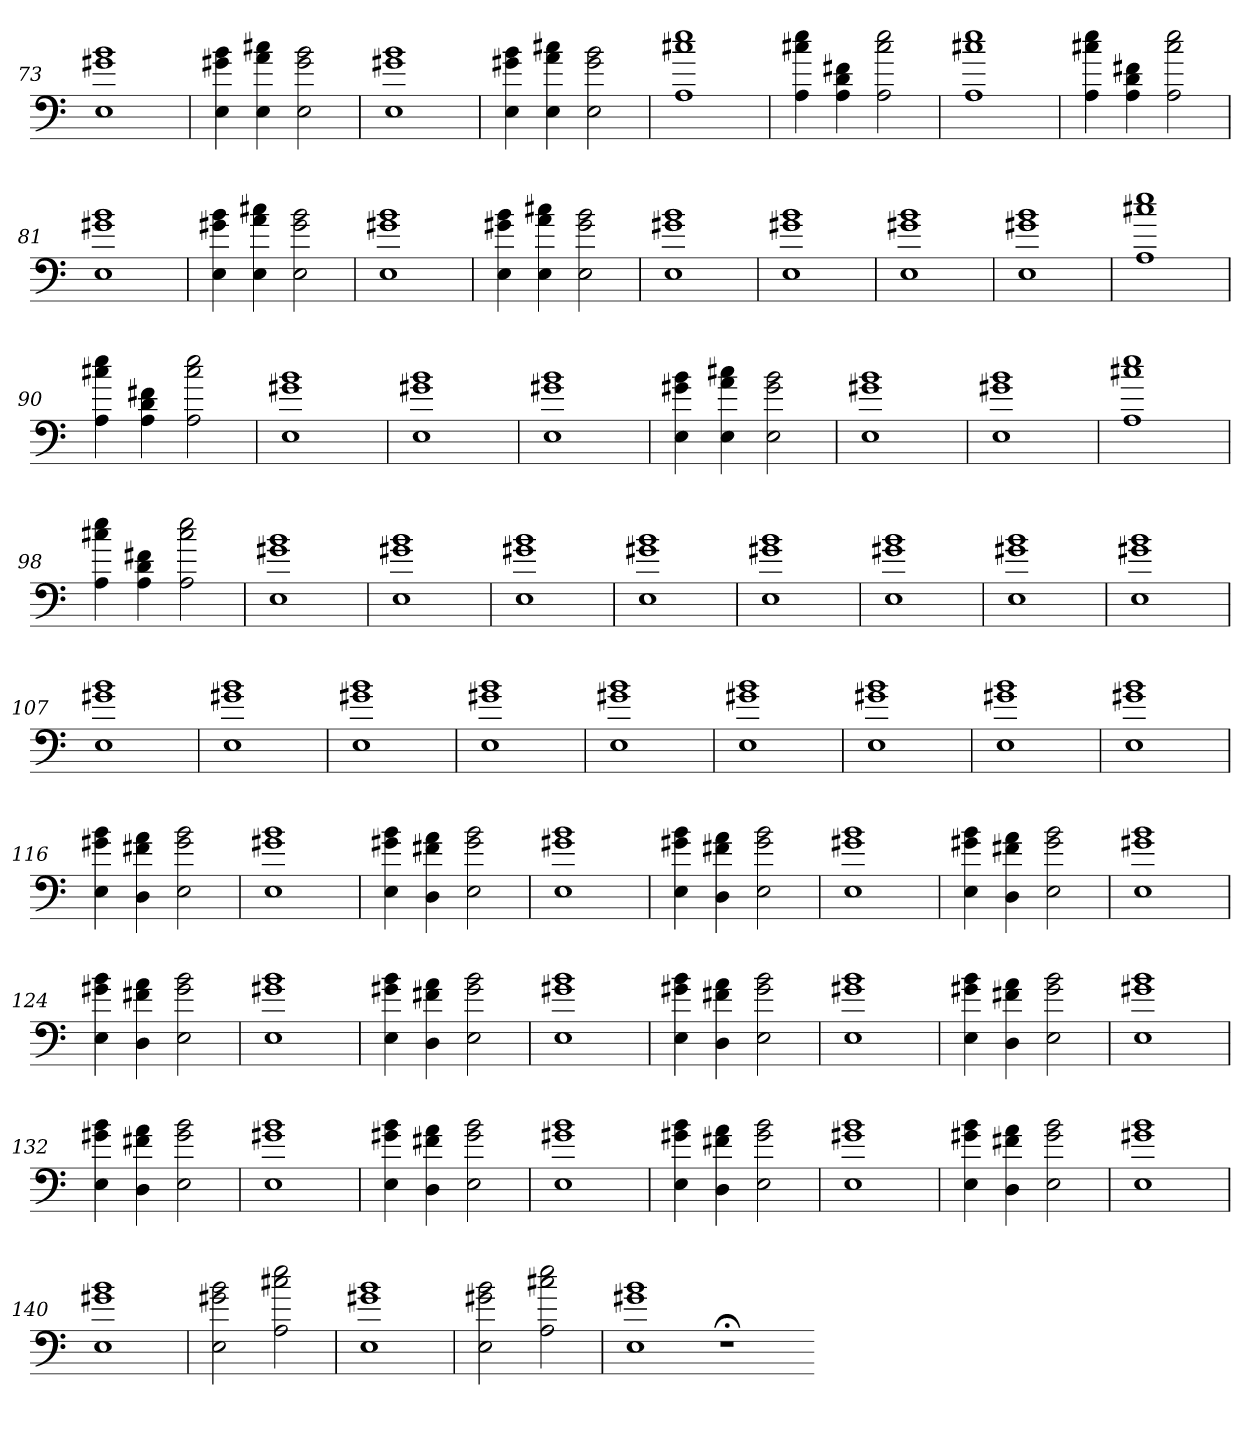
**kern
*part1
*staff1
=73
1E 1g#X 1b
=74
4E 4g#X 4b
4E 4a 4cc#X
2E 2g# 2b
=75
1E 1g#X 1b
=76
4E 4g#X 4b
4E 4a 4cc#X
2E 2g# 2b
=77
1A 1cc#X 1ee
=78
4A 4cc#X 4ee
4A 4d 4f#X
2A 2cc# 2ee
=79
1A 1cc#X 1ee
=80
4A 4cc#X 4ee
4A 4d 4f#X
2A 2cc# 2ee
=81
1E 1g#X 1b
=82
4E 4g#X 4b
4E 4a 4cc#X
2E 2g# 2b
=83
1E 1g#X 1b
=84
4E 4g#X 4b
4E 4a 4cc#X
2E 2g# 2b
=85
1E 1g#X 1b
=86
1E 1g#X 1b
=87
1E 1g#X 1b
=88
1E 1g#X 1b
=89
1A 1cc#X 1ee
=90
4A 4cc#X 4ee
4A 4d 4f#X
2A 2cc# 2ee
=91
1E 1g#X 1b
=92
1E 1g#X 1b
=93
1E 1g#X 1b
=94
4E 4g#X 4b
4E 4a 4cc#X
2E 2g# 2b
=95
1E 1g#X 1b
=96
1E 1g#X 1b
=97
1A 1cc#X 1ee
=98
4A 4cc#X 4ee
4A 4d 4f#X
2A 2cc# 2ee
=99
1E 1g#X 1b
=100
1E 1g#X 1b
=101
1E 1g#X 1b
=102
1E 1g#X 1b
=103
1E 1g#X 1b
=104
1E 1g#X 1b
=105
1E 1g#X 1b
=106
1E 1g#X 1b
=107
1E 1g#X 1b
=108
1E 1g#X 1b
=109
1E 1g#X 1b
=110
1E 1g#X 1b
=111
1E 1g#X 1b
=112
1E 1g#X 1b
=113
1E 1g#X 1b
=114
1E 1g#X 1b
=115
1E 1g#X 1b
=116
4E 4g#X 4b
4D 4f#X 4a
2E 2g# 2b
=117
1E 1g#X 1b
=118
4E 4g#X 4b
4D 4f#X 4a
2E 2g# 2b
=119
1E 1g#X 1b
=120
4E 4g#X 4b
4D 4f#X 4a
2E 2g# 2b
=121
1E 1g#X 1b
=122
4E 4g#X 4b
4D 4f#X 4a
2E 2g# 2b
=123
1E 1g#X 1b
=124
4E 4g#X 4b
4D 4f#X 4a
2E 2g# 2b
=125
1E 1g#X 1b
=126
4E 4g#X 4b
4D 4f#X 4a
2E 2g# 2b
=127
1E 1g#X 1b
=128
4E 4g#X 4b
4D 4f#X 4a
2E 2g# 2b
=129
1E 1g#X 1b
=130
4E 4g#X 4b
4D 4f#X 4a
2E 2g# 2b
=131
1E 1g#X 1b
=132
4E 4g#X 4b
4D 4f#X 4a
2E 2g# 2b
=133
1E 1g#X 1b
=134
4E 4g#X 4b
4D 4f#X 4a
2E 2g# 2b
=135
1E 1g#X 1b
=136
4E 4g#X 4b
4D 4f#X 4a
2E 2g# 2b
=137
1E 1g#X 1b
=138
4E 4g#X 4b
4D 4f#X 4a
2E 2g# 2b
=139
1E 1g#X 1b
=140
1E 1g#X 1b
=141
2E 2g#X 2b
2A 2cc#X 2ee
=142
1E 1g#X 1b
=143
2E 2g#X 2b
2A 2cc#X 2ee
=144
1E 1g#X 1b
1r;<
=-
*-
